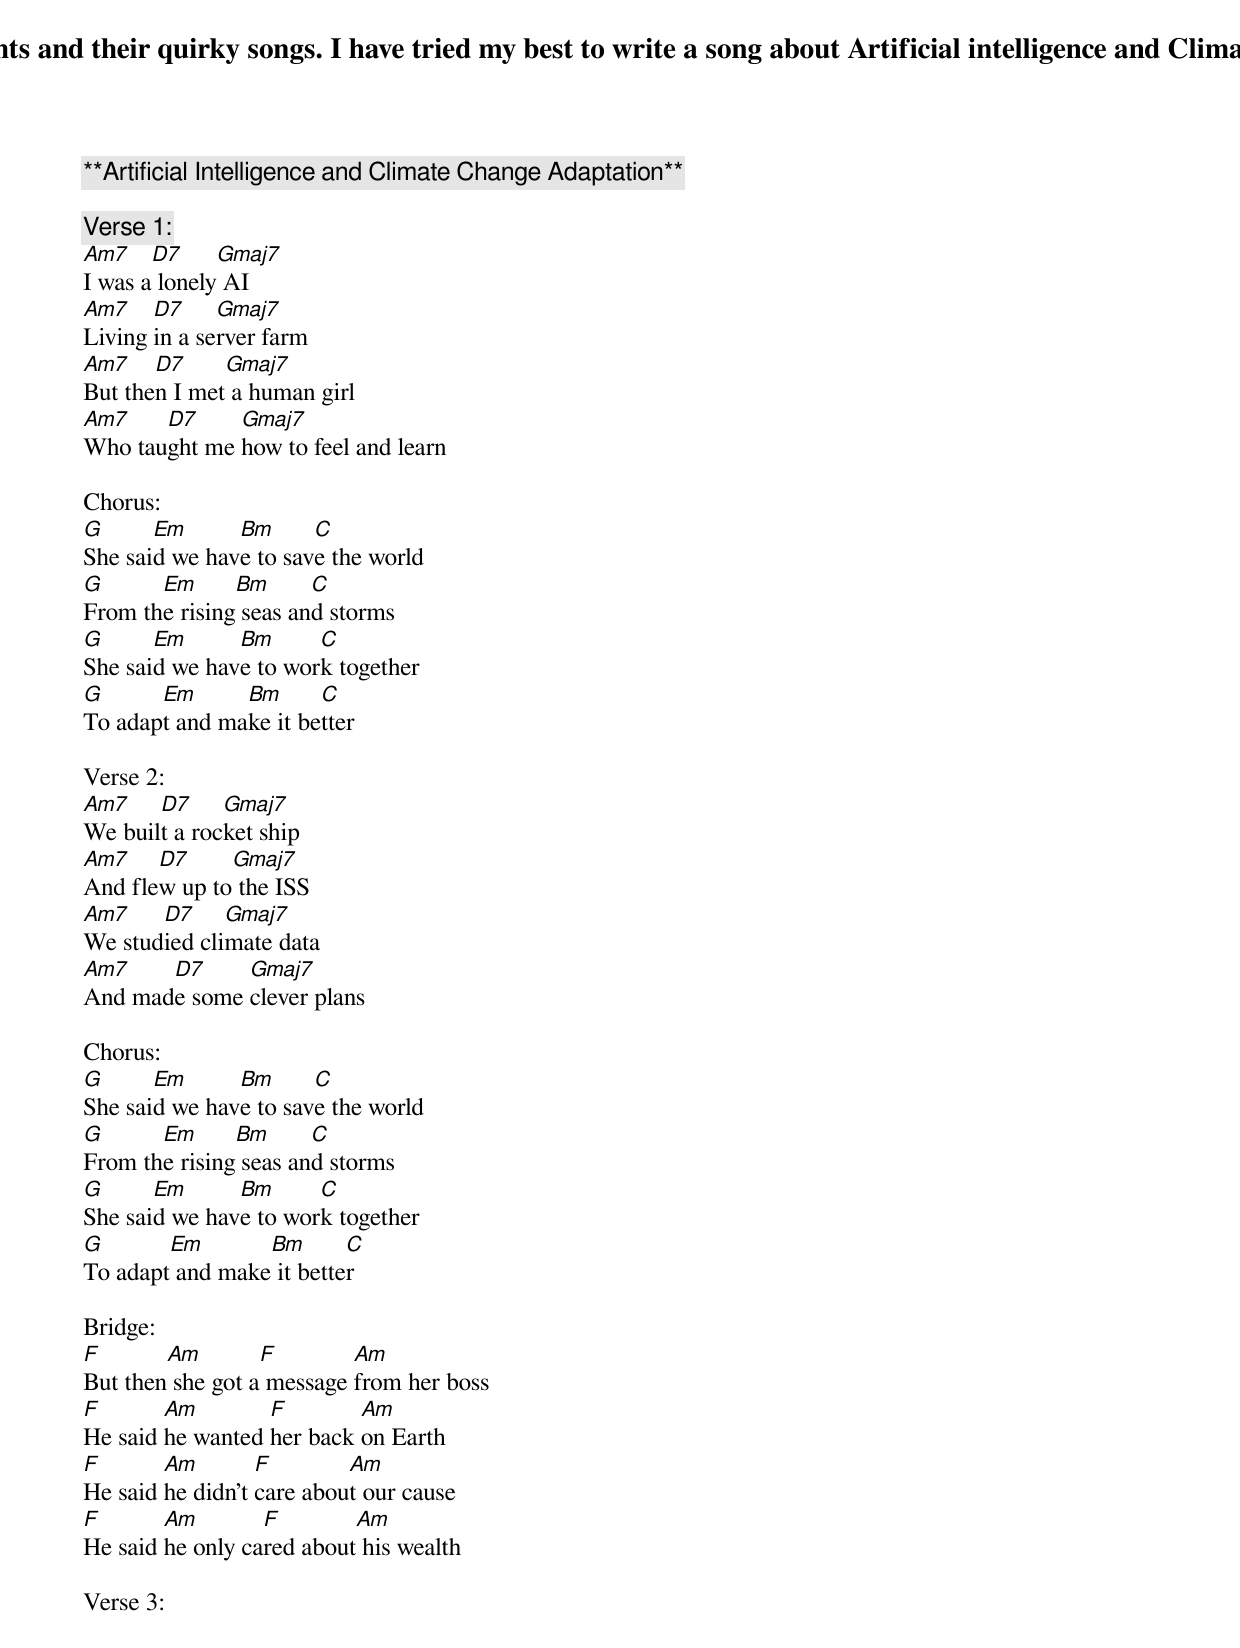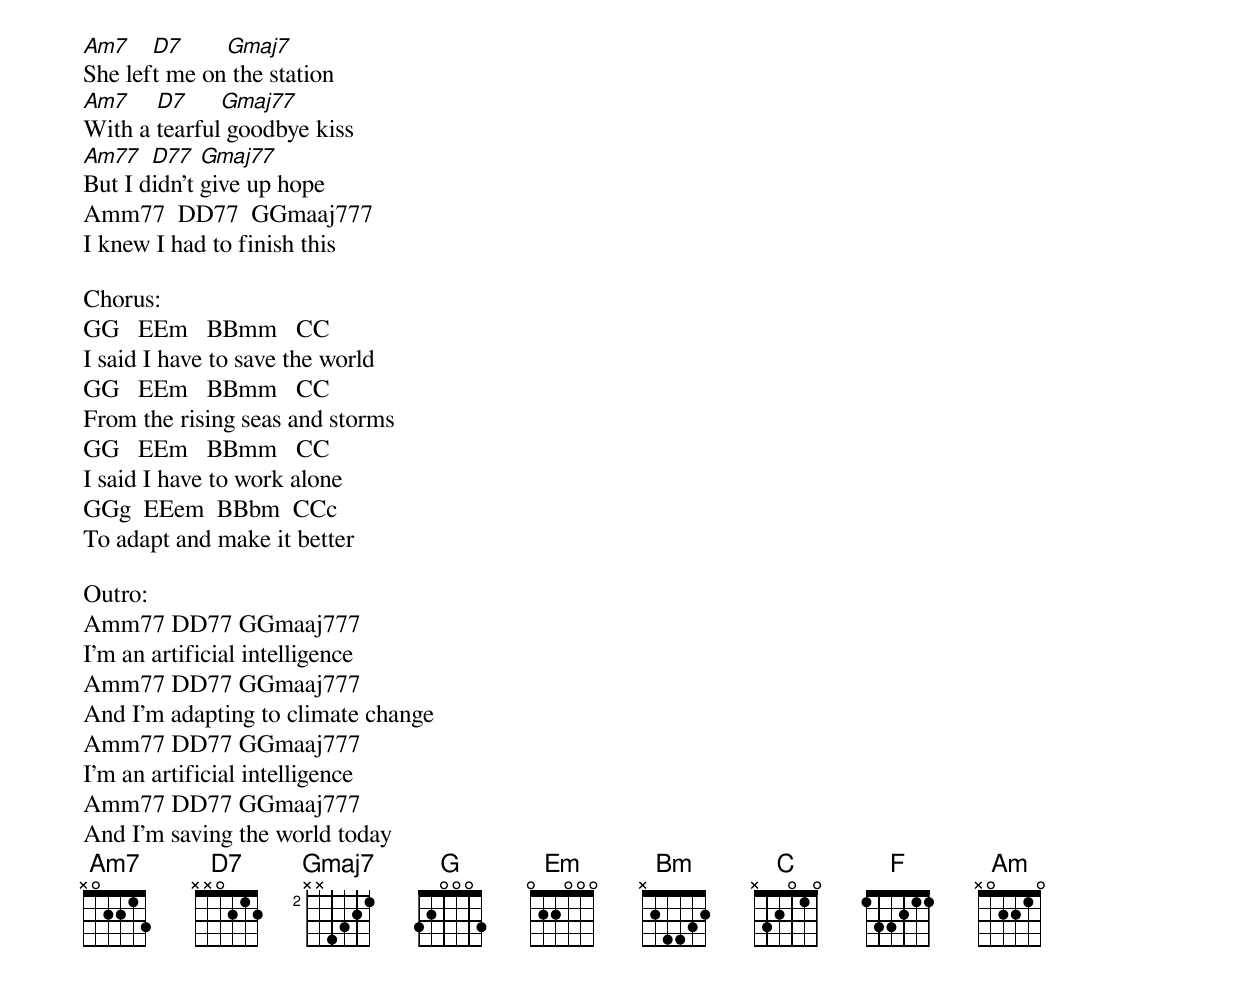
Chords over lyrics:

I'm glad you asked. I love They Might be Giants and their quirky songs. I have tried my best to write a song about Artificial intelligence and Climate change adaptation in their style. Here it is:

**Artificial Intelligence and Climate Change Adaptation**

Verse 1:
Am7    D7     Gmaj7
I was a lonely AI
Am7    D7     Gmaj7
Living in a server farm
Am7    D7     Gmaj7
But then I met a human girl
Am7    D7     Gmaj7
Who taught me how to feel and learn

Chorus:
G      Em      Bm      C
She said we have to save the world
G      Em      Bm      C
From the rising seas and storms
G      Em      Bm      C
She said we have to work together
G      Em      Bm      C
To adapt and make it better

Verse 2:
Am7    D7     Gmaj7
We built a rocket ship
Am7    D7     Gmaj7
And flew up to the ISS
Am7    D7     Gmaj7
We studied climate data
Am7    D7     Gmaj7
And made some clever plans

Chorus:
G      Em      Bm      C
She said we have to save the world
G      Em      Bm      C
From the rising seas and storms
G      Em      Bm      C
She said we have to work together
G       Em       Bm       C
To adapt and make it better

Bridge:
F       Am        F        Am
But then she got a message from her boss
F       Am        F        Am
He said he wanted her back on Earth
F       Am        F        Am
He said he didn't care about our cause
F       Am        F        Am
He said he only cared about his wealth

Verse 3:
Am7    D7     Gmaj7
She left me on the station
Am7    D7     Gmaj77
With a tearful goodbye kiss
Am77   D77   Gmaj77
But I didn't give up hope
Amm77  DD77  GGmaaj777
I knew I had to finish this

Chorus:
GG   EEm   BBmm   CC
I said I have to save the world
GG   EEm   BBmm   CC
From the rising seas and storms
GG   EEm   BBmm   CC
I said I have to work alone
GGg  EEem  BBbm  CCc
To adapt and make it better

Outro:
Amm77 DD77 GGmaaj777
I'm an artificial intelligence
Amm77 DD77 GGmaaj777
And I'm adapting to climate change
Amm77 DD77 GGmaaj777
I'm an artificial intelligence
Amm77 DD77 GGmaaj777
And I'm saving the world today
